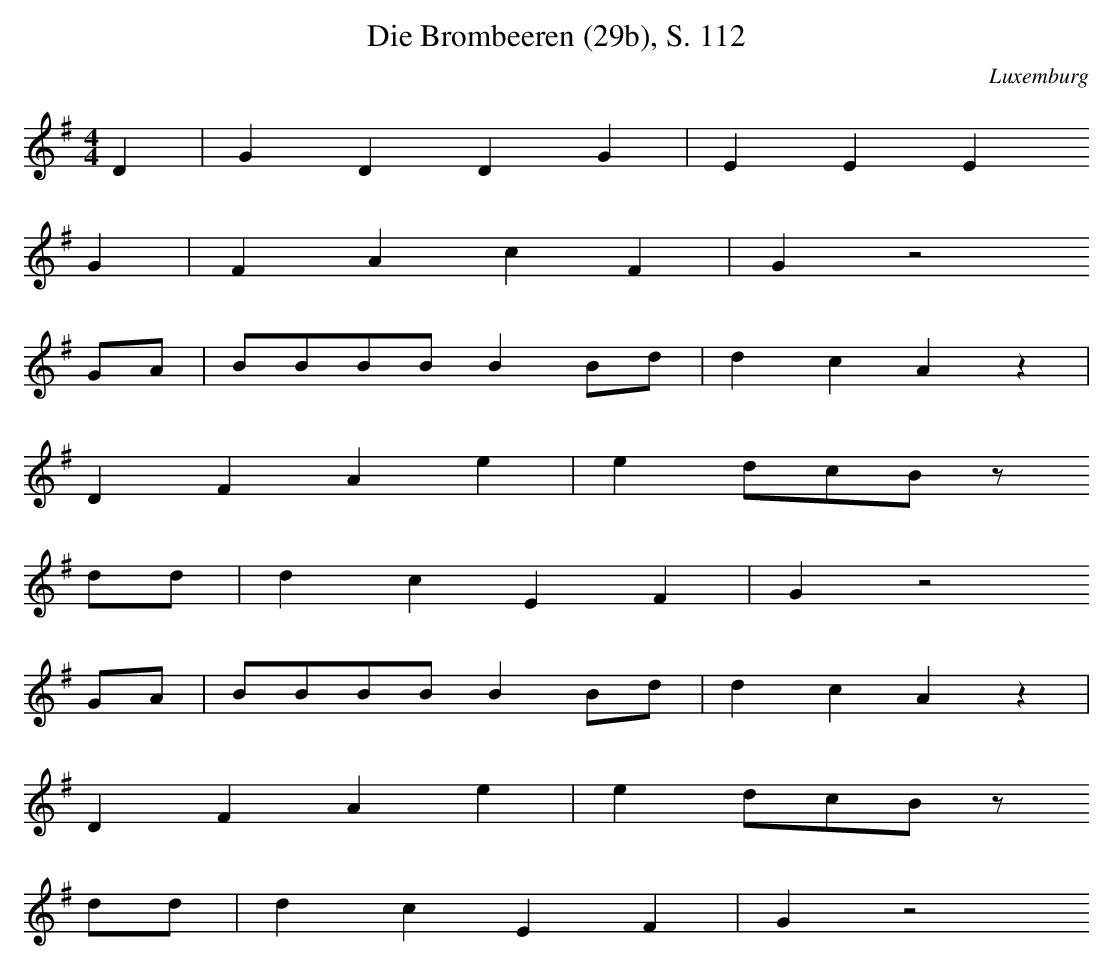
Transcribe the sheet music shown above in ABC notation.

X:1
T: Die Brombeeren (29b), S. 112
O: Luxemburg
M: 4/4
L: 1/8
K: G
D2 | G2D2D2G2 | E2E2E2
G2 | F2A2c2F2 | G2z4
GA | BBBBB2Bd | d2c2A2z2 |
D2F2A2e2 | e2dcBz
dd | d2c2E2F2 | G2z4
GA | BBBBB2Bd | d2c2A2z2 |
D2F2A2e2 | e2dcBz
dd | d2c2E2F2 | G2z4
